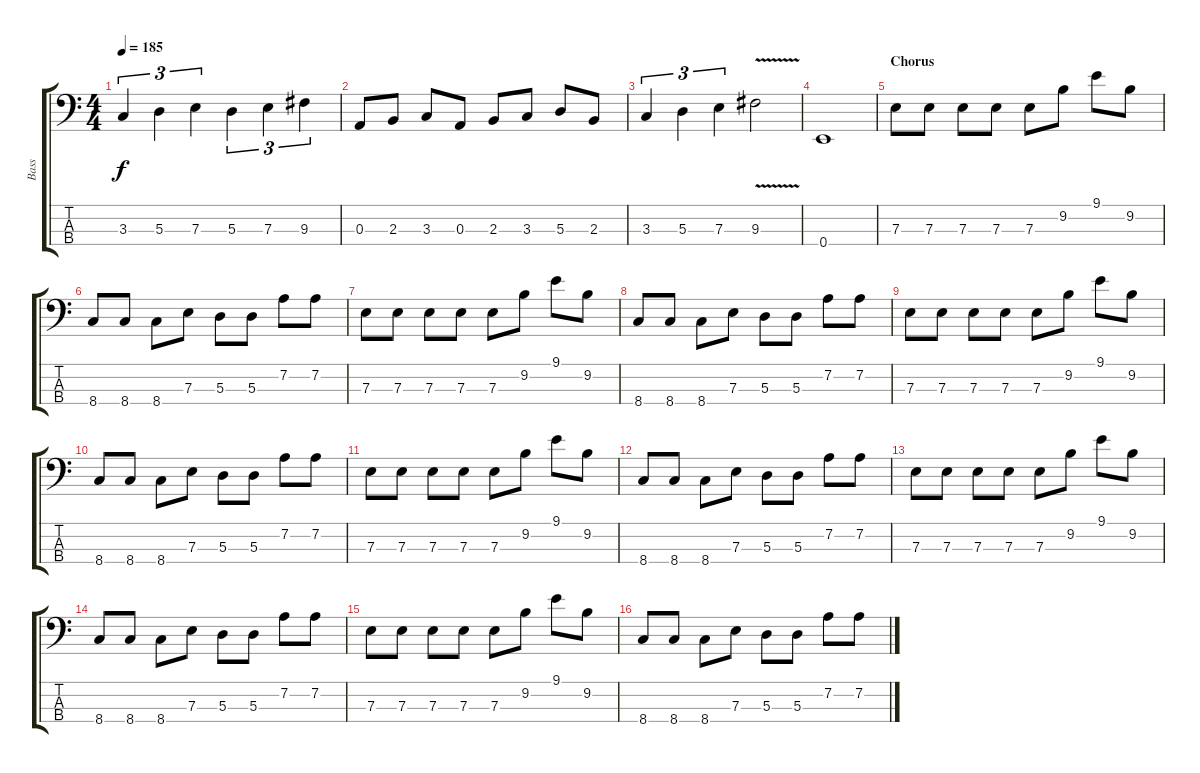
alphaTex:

\track ("Bass" "Bass") {instrument electricbassfinger}
\staff {score tabs}
\tuning (G2 D2 A1 E1) {hide}
\ts (4 4)
\tempo 185
\clef f4
\ks c
3.3.4{tu (3 2) dy f} 5.3.4{tu (3 2)} 7.3.4{tu (3 2)} 5.3.4{tu (3 2)} 7.3.4{tu (3 2)} 9.3.4{tu (3 2)} |
0.3.8 2.3.8 3.3.8 0.3.8 2.3.8 3.3.8 5.3.8 2.3.8 |
3.3.4{tu (3 2)} 5.3.4{tu (3 2)} 7.3.4{tu (3 2)} 9.3{v}.2 |
0.4.1 |
\section ("" "Chorus")
7.3.8 7.3.8 7.3.8 7.3.8 7.3.8 9.2.8 9.1.8 9.2.8 |
8.4.8 8.4.8 8.4.8 7.3.8 5.3.8 5.3.8 7.2.8 7.2.8 |
7.3.8 7.3.8 7.3.8 7.3.8 7.3.8 9.2.8 9.1.8 9.2.8 |
8.4.8 8.4.8 8.4.8 7.3.8 5.3.8 5.3.8 7.2.8 7.2.8 |
7.3.8 7.3.8 7.3.8 7.3.8 7.3.8 9.2.8 9.1.8 9.2.8 |
8.4.8 8.4.8 8.4.8 7.3.8 5.3.8 5.3.8 7.2.8 7.2.8 |
7.3.8 7.3.8 7.3.8 7.3.8 7.3.8 9.2.8 9.1.8 9.2.8 |
8.4.8 8.4.8 8.4.8 7.3.8 5.3.8 5.3.8 7.2.8 7.2.8 |
7.3.8 7.3.8 7.3.8 7.3.8 7.3.8 9.2.8 9.1.8 9.2.8 |
8.4.8 8.4.8 8.4.8 7.3.8 5.3.8 5.3.8 7.2.8 7.2.8 |
7.3.8 7.3.8 7.3.8 7.3.8 7.3.8 9.2.8 9.1.8 9.2.8 |
8.4.8 8.4.8 8.4.8 7.3.8 5.3.8 5.3.8 7.2.8 7.2.8
